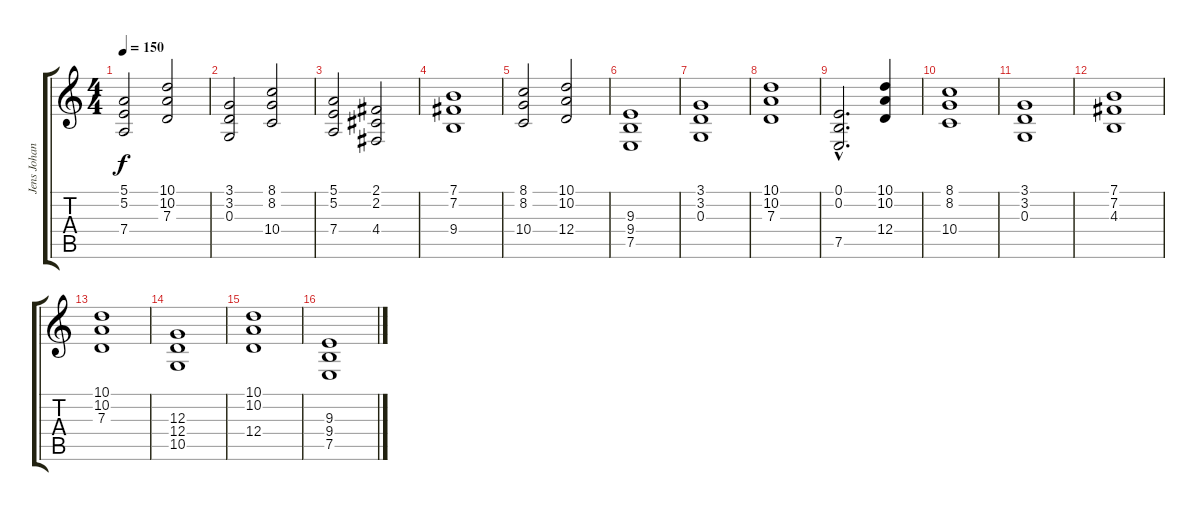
\track ("Jens Johansson (Keyboards 2 Rythm)" "Jens Johan") {instrument synthstrings1}
\staff {score tabs}
\tuning (E4 B3 G3 D3 A2 E2) {hide}
\ts (4 4)
\tempo 150
\clef g2
\ks c
(5.1 5.2 7.4).2{dy f} (10.1 10.2 7.3).2 |
(3.1 3.2 0.3).2 (8.1 8.2 10.4).2 |
(5.1 5.2 7.4).2 (2.1 2.2 4.4).2 |
(7.1 7.2 9.4).1 |
(8.1 8.2 10.4).2 (10.1 10.2 12.4).2 |
(9.3 9.4 7.5).1 |
(3.1 3.2 0.3).1 |
(10.1 10.2 7.3).1 |
(0.1{hac} 0.2{hac} 7.5{hac}).2{d} (10.1 10.2 12.4).4 |
(8.1 8.2 10.4).1 |
(3.1 3.2 0.3).1 |
(7.1 7.2 4.3).1 |
(10.1 10.2 7.3).1 |
(12.3 12.4 10.5).1 |
(10.1 10.2 12.4).1 |
(9.3 9.4 7.5).1
